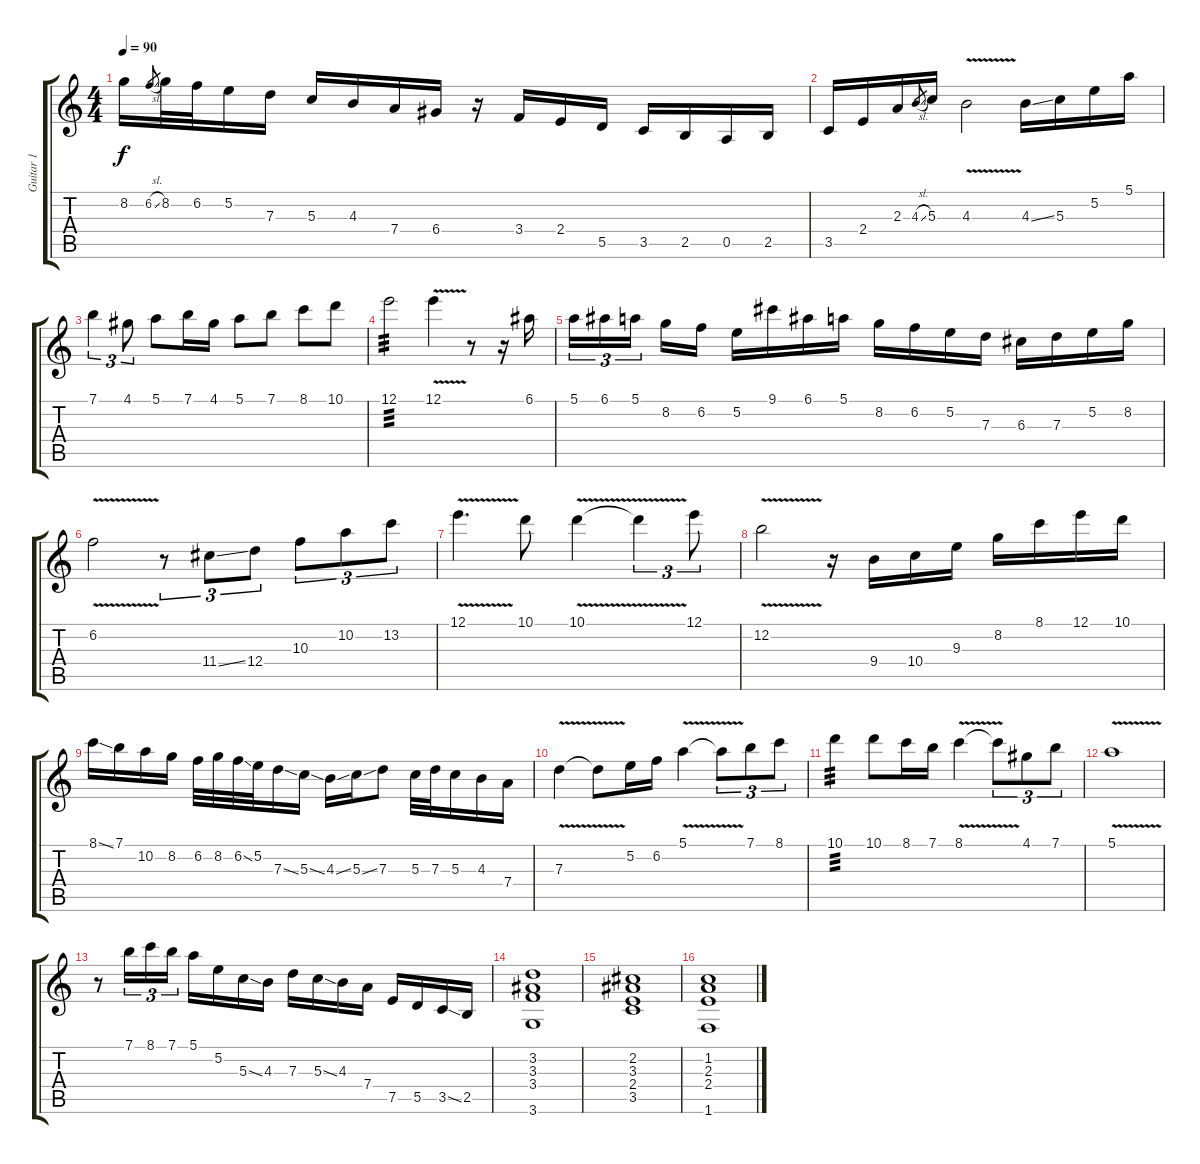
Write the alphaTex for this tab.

\track ("Guitar 1" "Guitar 1") {instrument acousticguitarnylon}
\staff {score tabs}
\tuning (E4 B3 G3 D3 A2 E2) {hide}
\ts (4 4)
\tempo 90
\clef g2
\ks c
8.2.16{dy f} 6.2{sl}.8{gr} 8.2.32 6.2.32 5.2.16 7.3.16 5.3.16 4.3.16 7.4.16 6.4.16 r.16 3.4.16 2.4.16 5.5.16 3.5.16 2.5.16 0.5.16 2.5.16 |
3.5.16 2.4.16 2.3.16 4.3{sl}.8{gr} 5.3.16 4.3{v}.2 4.3{ss}.16 5.3.16 5.2.16 5.1.16 |
7.1.4{tu (3 2)} 4.1.8{tu (3 2)} 5.1.8 7.1.16 4.1.16 5.1.8 7.1.8 8.1.8 10.1.8 |
12.1.2{tp 3} 12.1{v}.4 r.8 r.16 6.1.16 |
5.1.16{tu (3 2)} 6.1.16{tu (3 2)} 5.1.16{tu (3 2) beam splitsecondary} 8.2.16 6.2.16 5.2.16 9.1.16 6.1.16 5.1.16 8.2.16 6.2.16 5.2.16 7.3.16 6.3.16 7.3.16 5.2.16 8.2.16 |
6.2{v}.2 r.8{tu (3 2)} 11.4{ss}.8{tu (3 2)} 12.4.8{tu (3 2)} 10.3.8{tu (3 2)} 10.2.8{tu (3 2)} 13.2.8{tu (3 2)} |
12.1{v}.4{d} 10.1.8 10.1{v}.4 10.1{t}.4{tu (3 2)} 12.1.8{tu (3 2)} |
12.2{v}.2 r.16 9.4.16 10.4.16 9.3.16 8.2.16 8.1.16 12.1.16 10.1.16 |
8.1{ss}.16 7.1.16 10.2.16 8.2.16 6.2.32 8.2.32 6.2{ss}.32 5.2.32 7.3{ss}.16 5.3{ss}.16 4.3{ss}.16 5.3{ss}.16 7.3.8 5.3.32 7.3.32 5.3.16 4.3.16 7.4.16 |
7.3{v}.4 7.3{t}.8 5.2.16 6.2.16 5.1{v}.4 5.1{t}.8{tu (3 2)} 7.1.8{tu (3 2)} 8.1.8{tu (3 2)} |
10.1.4{tp 3} 10.1.8 8.1.16 7.1.16 8.1{v}.4 8.1{t}.8{tu (3 2)} 4.1.8{tu (3 2)} 7.1.8{tu (3 2)} |
5.1{v}.1 |
r.8 7.1.16{tu (3 2)} 8.1.16{tu (3 2)} 7.1.16{tu (3 2)} 5.1.16 5.2.16 5.3{ss}.16 4.3.16 7.3.16 5.3{ss}.16 4.3.16 7.4.16 7.5.16 5.5.16 3.5{ss}.16 2.5.16 |
(3.2 3.3 3.4 3.6).1 |
(2.2 3.3 2.4 3.5).1 |
(1.2 2.3 2.4 1.6).1
